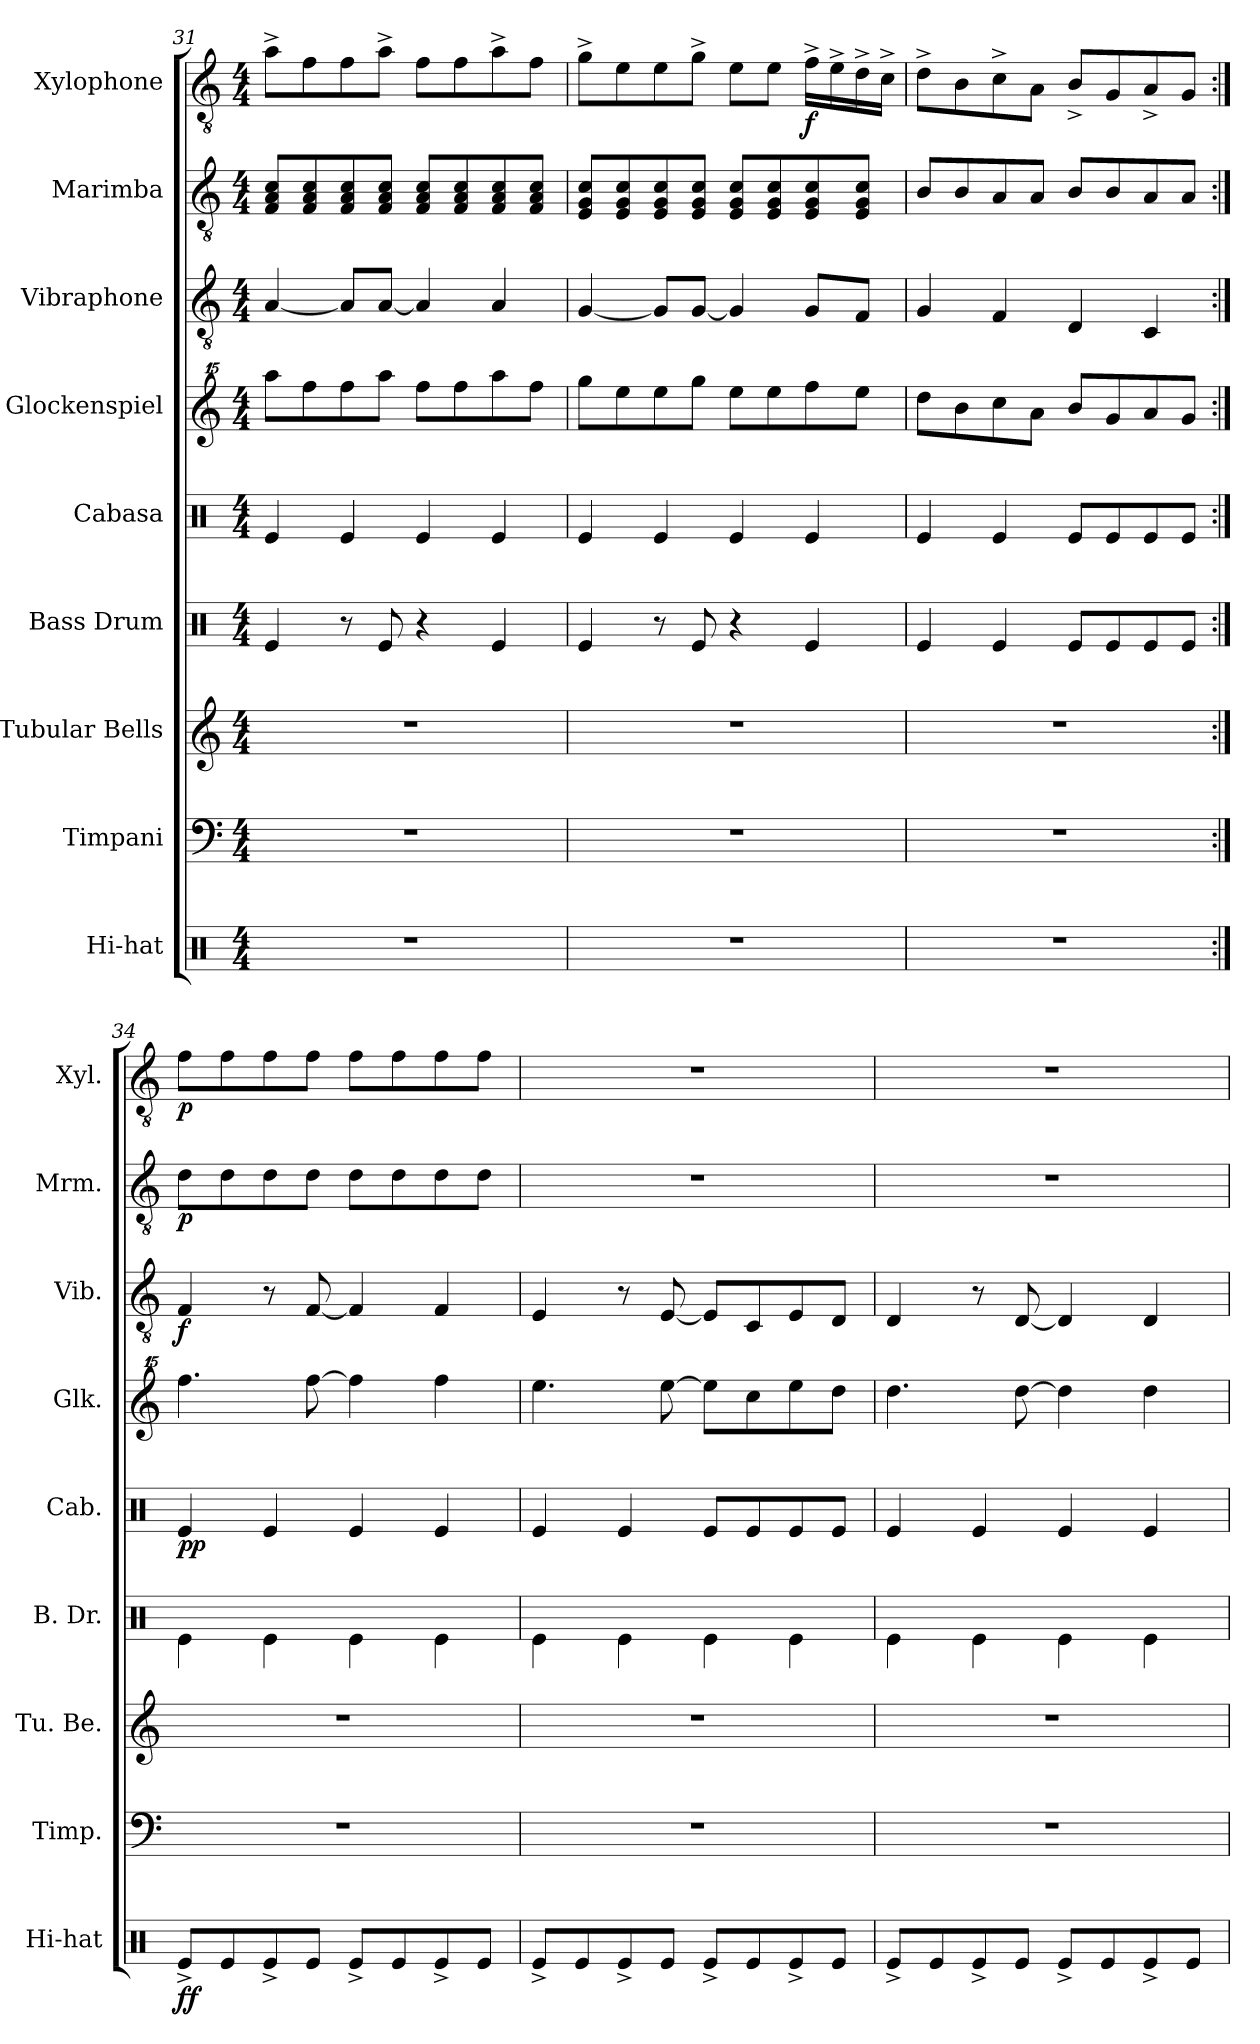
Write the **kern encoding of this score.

**kern	**dynam	**kern	**kern	**kern	**kern	**dynam	**kern	**kern	**dynam	**kern	**dynam	**kern	**dynam
*part9	*part9	*part8	*part7	*part6	*part5	*part5	*part4	*part3	*part3	*part2	*part2	*part1	*part1
*staff9	*staff9	*staff8	*staff7	*staff6	*staff5	*staff5	*staff4	*staff3	*staff3	*staff2	*staff2	*staff1	*staff1
*I"Hi-hat	*	*I"Timpani	*I"Tubular Bells	*I"Bass Drum	*I"Cabasa	*	*I"Glockenspiel	*I"Vibraphone	*	*I"Marimba	*	*I"Xylophone	*
*I'Hi-hat	*	*I'Timp.	*I'Tu. Be.	*I'B. Dr.	*I'Cab.	*	*I'Glk.	*I'Vib.	*	*I'Mrm.	*	*I'Xyl.	*
*clefX	*	*clefF4	*clefG2	*clefX	*clefX	*	*clefG^^2	*clefGv2	*	*clefGv2	*	*clefGv2	*
*	*	*	*	*	*	*	*ITrd7c12	*	*	*	*	*	*
*k[]	*	*k[]	*k[]	*k[]	*k[]	*	*k[]	*k[]	*	*k[]	*	*k[]	*
*M4/4	*	*M4/4	*M4/4	*M4/4	*M4/4	*	*M4/4	*M4/4	*	*M4/4	*	*M4/4	*
=31	=31	=31	=31	=31	=31	=31	=31	=31	=31	=31	=31	=31	=31
1r	.	1r	1r	4Re/	4Re/	.	8aaa\L	[4A/	.	8F/ 8A/ 8c/L	.	8a^\L	.
.	.	.	.	.	.	.	8fff\	.	.	8F/ 8A/ 8c/	.	8f\	.
.	.	.	.	8r	4Re/	.	8fff\	8A/L]	.	8F/ 8A/ 8c/	.	8f\	.
.	.	.	.	8Re/	.	.	8aaa\J	[8A/J	.	8F/ 8A/ 8c/J	.	8a^\J	.
.	.	.	.	4r	4Re/	.	8fff\L	4A/]	.	8F/ 8A/ 8c/L	.	8f\L	.
.	.	.	.	.	.	.	8fff\	.	.	8F/ 8A/ 8c/	.	8f\	.
.	.	.	.	4Re/	4Re/	.	8aaa\	4A/	.	8F/ 8A/ 8c/	.	8a^\	.
.	.	.	.	.	.	.	8fff\J	.	.	8F/ 8A/ 8c/J	.	8f\J	.
!!LO:PB:g=z
=32	=32	=32	=32	=32	=32	=32	=32	=32	=32	=32	=32	=32	=32
1r	.	1r	1r	4Re/	4Re/	.	8ggg\L	[4G/	.	8E/ 8G/ 8c/L	.	8g^\L	.
.	.	.	.	.	.	.	8eee\	.	.	8E/ 8G/ 8c/	.	8e\	.
.	.	.	.	8r	4Re/	.	8eee\	8G/L]	.	8E/ 8G/ 8c/	.	8e\	.
.	.	.	.	8Re/	.	.	8ggg\J	[8G/J	.	8E/ 8G/ 8c/J	.	8g^\J	.
.	.	.	.	4r	4Re/	.	8eee\L	4G/]	.	8E/ 8G/ 8c/L	.	8e\L	.
.	.	.	.	.	.	.	8eee\	.	.	8E/ 8G/ 8c/	.	8e\J	.
!	!	!	!	!	!	!	!	!	!	!	!	!	!LO:DY:b
.	.	.	.	4Re/	4Re/	.	8fff\	8G/L	.	8E/ 8G/ 8c/	.	16f^\LL	f
.	.	.	.	.	.	.	.	.	.	.	.	16e^\	.
.	.	.	.	.	.	.	8eee\J	8F/J	.	8E/ 8G/ 8c/J	.	16d^\	.
.	.	.	.	.	.	.	.	.	.	.	.	16c^\JJ	.
=33	=33	=33	=33	=33	=33	=33	=33	=33	=33	=33	=33	=33	=33
1r	.	1r	1r	4Re/	4Re/	.	8ddd\L	4G/	.	8B/L	.	8d^\L	.
.	.	.	.	.	.	.	8bb\	.	.	8B/	.	8B\	.
.	.	.	.	4Re/	4Re/	.	8ccc\	4F/	.	8A/	.	8c^\	.
.	.	.	.	.	.	.	8aa\J	.	.	8A/J	.	8A\J	.
.	.	.	.	8Re/L	8Re/L	.	8bb/L	4D/	.	8B/L	.	8B^/L	.
.	.	.	.	8Re/	8Re/	.	8gg/	.	.	8B/	.	8G/	.
.	.	.	.	8Re/	8Re/	.	8aa/	4C/	.	8A/	.	8A^/	.
.	.	.	.	8Re/J	8Re/J	.	8gg/J	.	.	8A/J	.	8G/J	.
=34:|!	=34:|!	=34:|!	=34:|!	=34:|!	=34:|!	=34:|!	=34:|!	=34:|!	=34:|!	=34:|!	=34:|!	=34:|!	=34:|!
!	!LO:DY:b	!	!	!	!	!LO:DY:b	!	!	!LO:DY:b	!	!LO:DY:b	!	!LO:DY:b
8Re^/L	ff	1r	1r	4Re\	4Re/	pp	4.fff\	4F/	f	8d\L	p	8f\L	p
8Re/	.	.	.	.	.	.	.	.	.	8d\	.	8f\	.
8Re^/	.	.	.	4Re\	4Re/	.	.	8r	.	8d\	.	8f\	.
8Re/J	.	.	.	.	.	.	[8fff\	[8F/	.	8d\J	.	8f\J	.
8Re^/L	.	.	.	4Re\	4Re/	.	4fff\]	4F/]	.	8d\L	.	8f\L	.
8Re/	.	.	.	.	.	.	.	.	.	8d\	.	8f\	.
8Re^/	.	.	.	4Re\	4Re/	.	4fff\	4F/	.	8d\	.	8f\	.
8Re/J	.	.	.	.	.	.	.	.	.	8d\J	.	8f\J	.
=35	=35	=35	=35	=35	=35	=35	=35	=35	=35	=35	=35	=35	=35
8Re^/L	.	1r	1r	4Re\	4Re/	.	4.eee\	4E/	.	1r	.	1r	.
8Re/	.	.	.	.	.	.	.	.	.	.	.	.	.
8Re^/	.	.	.	4Re\	4Re/	.	.	8r	.	.	.	.	.
8Re/J	.	.	.	.	.	.	[8eee\	[8E/	.	.	.	.	.
8Re^/L	.	.	.	4Re\	8Re/L	.	8eee\L]	8E/L]	.	.	.	.	.
8Re/	.	.	.	.	8Re/	.	8ccc\	8C/	.	.	.	.	.
8Re^/	.	.	.	4Re\	8Re/	.	8eee\	8E/	.	.	.	.	.
8Re/J	.	.	.	.	8Re/J	.	8ddd\J	8D/J	.	.	.	.	.
!!LO:PB:g=z
=36	=36	=36	=36	=36	=36	=36	=36	=36	=36	=36	=36	=36	=36
8Re^/L	.	1r	1r	4Re\	4Re/	.	4.ddd\	4D/	.	1r	.	1r	.
8Re/	.	.	.	.	.	.	.	.	.	.	.	.	.
8Re^/	.	.	.	4Re\	4Re/	.	.	8r	.	.	.	.	.
8Re/J	.	.	.	.	.	.	[8ddd\	[8D/	.	.	.	.	.
8Re^/L	.	.	.	4Re\	4Re/	.	4ddd\]	4D/]	.	.	.	.	.
8Re/	.	.	.	.	.	.	.	.	.	.	.	.	.
8Re^/	.	.	.	4Re\	4Re/	.	4ddd\	4D/	.	.	.	.	.
8Re/J	.	.	.	.	.	.	.	.	.	.	.	.	.
=	=	=	=	=	=	=	=	=	=	=	=	=	=
*-	*-	*-	*-	*-	*-	*-	*-	*-	*-	*-	*-	*-	*-
